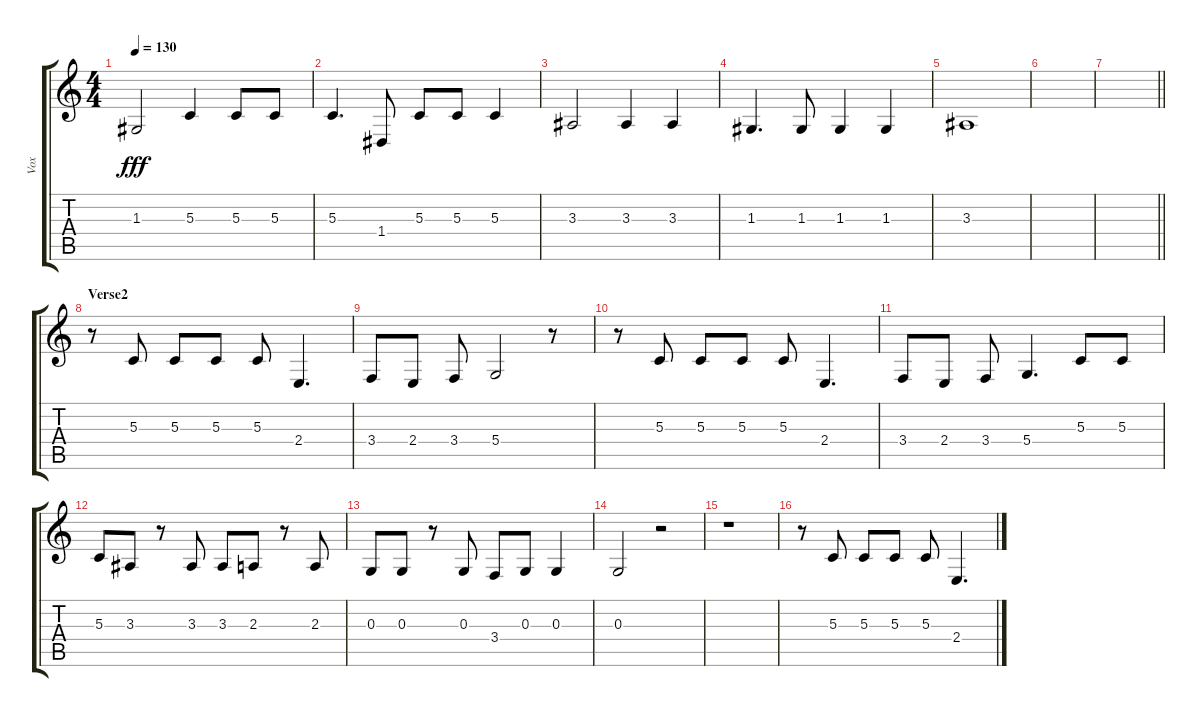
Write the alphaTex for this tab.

\track ("Vox" "Vox") {instrument flute}
\staff {score tabs}
\tuning (E4 B3 G3 D3 A2 E2) {hide}
\ts (4 4)
\tempo 130
\clef g2
\ks c
1.3.2{dy fff} 5.3.4 5.3.8 5.3.8 |
5.3.4{d} 1.4.8 5.3.8 5.3.8 5.3.4 |
3.3.2 3.3.4 3.3.4 |
1.3.4{d} 1.3.8 1.3.4 1.3.4 |
3.3.1 |
|
\barLineRight lightlight
|
\section ("" "Verse2")
r.8 5.3.8 5.3.8 5.3.8 5.3.8 2.4.4{d} |
3.4.8 2.4.8 3.4.8 5.4.2 r.8 |
r.8 5.3.8 5.3.8 5.3.8 5.3.8 2.4.4{d} |
3.4.8 2.4.8 3.4.8 5.4.4{d} 5.3.8 5.3.8 |
5.3.8 3.3.8 r.8 3.3.8 3.3.8 2.3.8 r.8 2.3.8 |
0.3.8 0.3.8 r.8 0.3.8 3.4.8 0.3.8 0.3.4 |
0.3.2 r.2 |
r.1 |
r.8 5.3.8 5.3.8 5.3.8 5.3.8 2.4.4{d}
